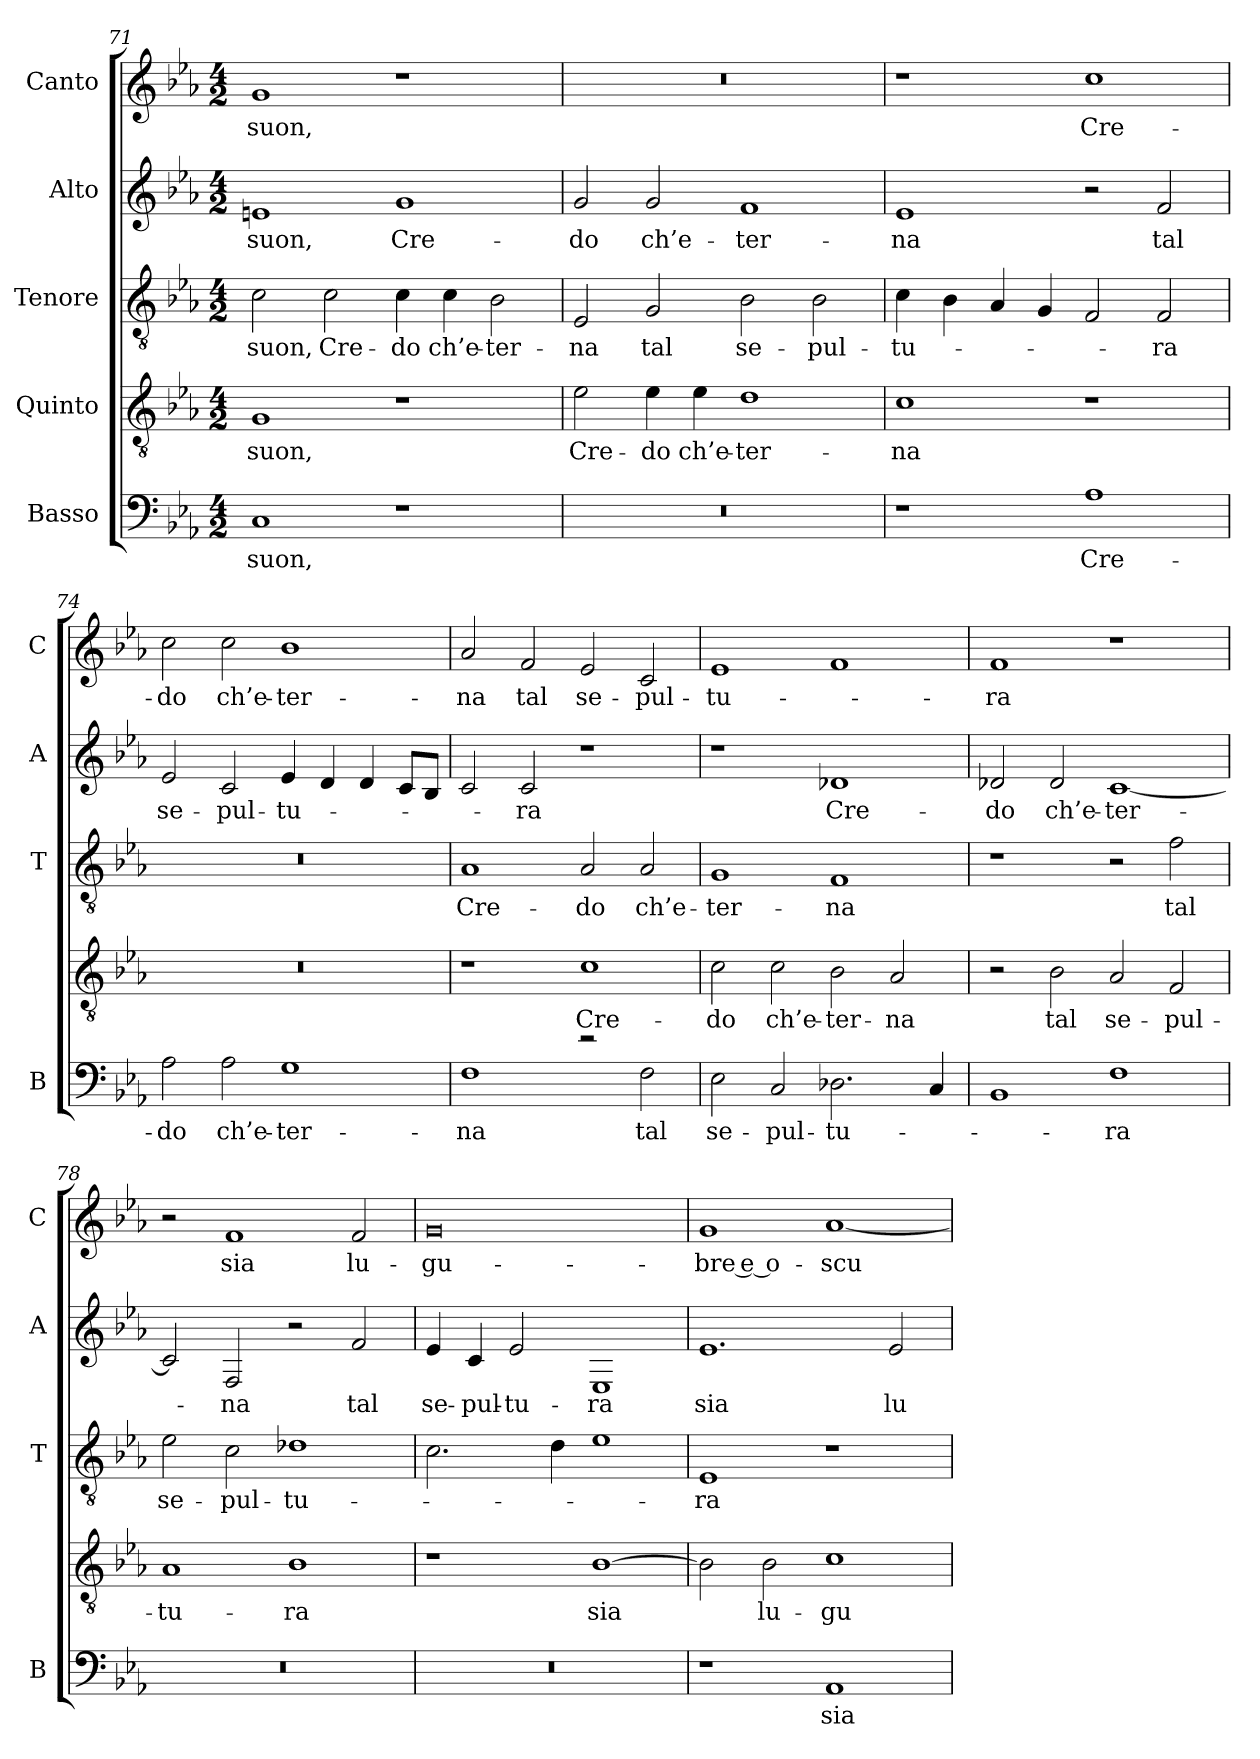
**kern	**text	**kern	**text	**kern	**text	**kern	**text	**kern	**text
*part5	*part5	*part4	*part4	*part3	*part3	*part2	*part2	*part1	*part1
*staff5	*staff5	*staff4	*staff4	*staff3	*staff3	*staff2	*staff2	*staff1	*staff1
*I"Basso	*	*I"Quinto	*	*I"Tenore	*	*I"Alto	*	*I"Canto	*
*I'B	*	*	*	*I'T	*	*I'A	*	*I'C	*
*clefF4	*	*clefGv2	*	*clefGv2	*	*clefG2	*	*clefG2	*
*k[b-e-a-]	*	*k[b-e-a-]	*	*k[b-e-a-]	*	*k[b-e-a-]	*	*k[b-e-a-]	*
*E-:	*	*E-:	*	*E-:	*	*E-:	*	*E-:	*
*M4/2	*	*M4/2	*	*M4/2	*	*M4/2	*	*M4/2	*
=71	=71	=71	=71	=71	=71	=71	=71	=71	=71
!	!LO:LY:b	!	!LO:LY:b	!	!LO:LY:b	!	!LO:LY:b	!	!LO:LY:b
1C	suon,	1G	suon,	2c\	suon,	1en	suon,	1g	suon,
!	!	!	!	!	!LO:LY:b	!	!	!	!
.	.	.	.	2c\	Cre-	.	.	.	.
!	!	!	!	!	!LO:LY:b	!	!LO:LY:b	!	!
1r	.	1r	.	4c\	-do	1g	Cre-	1r	.
!	!	!	!	!	!LO:LY:b	!	!	!	!
.	.	.	.	4c\	ch’e-	.	.	.	.
!	!	!	!	!	!LO:LY:b	!	!	!	!
.	.	.	.	2B-\	-ter-	.	.	.	.
=72	=72	=72	=72	=72	=72	=72	=72	=72	=72
!	!	!	!LO:LY:b	!	!LO:LY:b	!	!LO:LY:b	!	!
0r	.	2e-\	Cre-	2E-/	-na	2g/	-do	0r	.
!	!	!	!LO:LY:b	!	!LO:LY:b	!	!LO:LY:b	!	!
.	.	4e-\	-do	2G/	tal	2g/	ch’e-	.	.
!	!	!	!LO:LY:b	!	!	!	!	!	!
.	.	4e-\	ch’e-	.	.	.	.	.	.
!	!	!	!LO:LY:b	!	!LO:LY:b	!	!LO:LY:b	!	!
.	.	1d	-ter-	2B-\	se-	1f	-ter-	.	.
!	!	!	!	!	!LO:LY:b	!	!	!	!
.	.	.	.	2B-\	-pul-	.	.	.	.
!!LO:LB:g=z
=73	=73	=73	=73	=73	=73	=73	=73	=73	=73
!	!	!	!LO:LY:b	!	!LO:LY:b	!	!LO:LY:b	!	!
1r	.	1c	-na	4c\	-tu-	1e-	-na	1r	.
.	.	.	.	4B-\	.	.	.	.	.
.	.	.	.	4A-/	.	.	.	.	.
.	.	.	.	4G/	.	.	.	.	.
!	!LO:LY:b	!	!	!	!	!	!	!	!LO:LY:b
1A-	Cre-	1r	.	2F/	.	2r	.	1cc	Cre-
!	!	!	!	!	!LO:LY:b	!	!LO:LY:b	!	!
.	.	.	.	2F/	-ra	2f/	tal	.	.
=74	=74	=74	=74	=74	=74	=74	=74	=74	=74
!	!LO:LY:b	!	!	!	!	!	!LO:LY:b	!	!LO:LY:b
2A-\	-do	0r	.	0r	.	2e-/	se-	2cc\	-do
!	!LO:LY:b	!	!	!	!	!	!LO:LY:b	!	!LO:LY:b
2A-\	ch’e-	.	.	.	.	2c/	-pul-	2cc\	ch’e-
!	!LO:LY:b	!	!	!	!	!	!LO:LY:b	!	!LO:LY:b
1G	-ter-	.	.	.	.	4e-/	-tu-	1b-	-ter-
.	.	.	.	.	.	4d/	.	.	.
.	.	.	.	.	.	4d/	.	.	.
.	.	.	.	.	.	8c/L	.	.	.
.	.	.	.	.	.	8B-/J	.	.	.
=75	=75	=75	=75	=75	=75	=75	=75	=75	=75
!	!LO:LY:b	!	!	!	!LO:LY:b	!	!	!	!LO:LY:b
1F	-na	1r	.	1A-	Cre-	2c/	.	2a-/	-na
!	!	!	!	!	!	!	!LO:LY:b	!	!LO:LY:b
.	.	.	.	.	.	2c/	-ra	2f/	tal
!	!	!	!LO:LY:b	!	!LO:LY:b	!	!	!	!LO:LY:b
2re	.	1c	Cre-	2A-/	-do	1r	.	2e-/	se-
!	!LO:LY:b	!	!	!	!LO:LY:b	!	!	!	!LO:LY:b
2F\	tal	.	.	2A-/	ch’e-	.	.	2c/	-pul-
=76	=76	=76	=76	=76	=76	=76	=76	=76	=76
!	!LO:LY:b	!	!LO:LY:b	!	!LO:LY:b	!	!	!	!LO:LY:b
2E-\	se-	2c\	-do	1G	-ter-	1r	.	1e-	-tu-
!	!LO:LY:b	!	!LO:LY:b	!	!	!	!	!	!
2C/	-pul-	2c\	ch’e-	.	.	.	.	.	.
!	!LO:LY:b	!	!LO:LY:b	!	!LO:LY:b	!	!LO:LY:b	!	!
2.D-X\	-tu-	2B-\	-ter-	1F	-na	1d-X	Cre-	1f	.
!	!	!	!LO:LY:b	!	!	!	!	!	!
.	.	2A-/	-na	.	.	.	.	.	.
4C/	.	.	.	.	.	.	.	.	.
!!LO:PB:g=z
=77	=77	=77	=77	=77	=77	=77	=77	=77	=77
!	!	!	!	!	!	!	!LO:LY:b	!	!LO:LY:b
1BB-	.	2r	.	1r	.	2d-X/	-do	1f	-ra
!	!	!	!LO:LY:b	!	!	!	!LO:LY:b	!	!
.	.	2B-\	tal	.	.	2d-/	ch’e-	.	.
!	!LO:LY:b	!	!LO:LY:b	!	!	!	!LO:LY:b	!	!
1F	-ra	2A-/	se-	2r	.	[1c	-ter-	1r	.
!	!	!	!LO:LY:b	!	!LO:LY:b	!	!	!	!
.	.	2F/	-pul-	2f\	tal	.	.	.	.
=78	=78	=78	=78	=78	=78	=78	=78	=78	=78
!	!	!	!LO:LY:b	!	!LO:LY:b	!	!	!	!
0r	.	1A-	-tu-	2e-\	se-	2c/]	.	2r	.
!	!	!	!	!	!LO:LY:b	!	!LO:LY:b	!	!LO:LY:b
.	.	.	.	2c\	-pul-	2F/	-na	1f	sia
!	!	!	!LO:LY:b	!	!LO:LY:b	!	!	!	!
.	.	1B-	-ra	1d-X	-tu-	2r	.	.	.
!	!	!	!	!	!	!	!LO:LY:b	!	!LO:LY:b
.	.	.	.	.	.	2f/	tal	2f/	lu-
=79	=79	=79	=79	=79	=79	=79	=79	=79	=79
!	!	!	!	!	!	!	!LO:LY:b	!	!LO:LY:b
0r	.	1r	.	2.c\	.	4e-/	se-	0g	-gu-
!	!	!	!	!	!	!	!LO:LY:b	!	!
.	.	.	.	.	.	4c/	-pul-	.	.
!	!	!	!	!	!	!	!LO:LY:b	!	!
.	.	.	.	.	.	2e-/	-tu-	.	.
.	.	.	.	4d\	.	.	.	.	.
!	!	!	!LO:LY:b	!	!	!	!LO:LY:b	!	!
.	.	[1B-	sia	1e-	.	1E-	-ra	.	.
=80	=80	=80	=80	=80	=80	=80	=80	=80	=80
!	!	!	!	!	!LO:LY:b	!	!LO:LY:b	!	!LO:LY:b
1r	.	2B-\]	.	1E-	-ra	1.e-	sia	1g	-bre e o-
!	!	!	!LO:LY:b	!	!	!	!	!	!
.	.	2B-\	lu-	.	.	.	.	.	.
!	!LO:LY:b	!	!LO:LY:b	!	!	!	!	!	!LO:LY:b
1AA-	sia	1c	-gu-	1r	.	.	.	[1a-	-scu-
!	!	!	!	!	!	!	!LO:LY:b	!	!
.	.	.	.	.	.	2e-/	lu-	.	.
=	=	=	=	=	=	=	=	=	=
*-	*-	*-	*-	*-	*-	*-	*-	*-	*-
